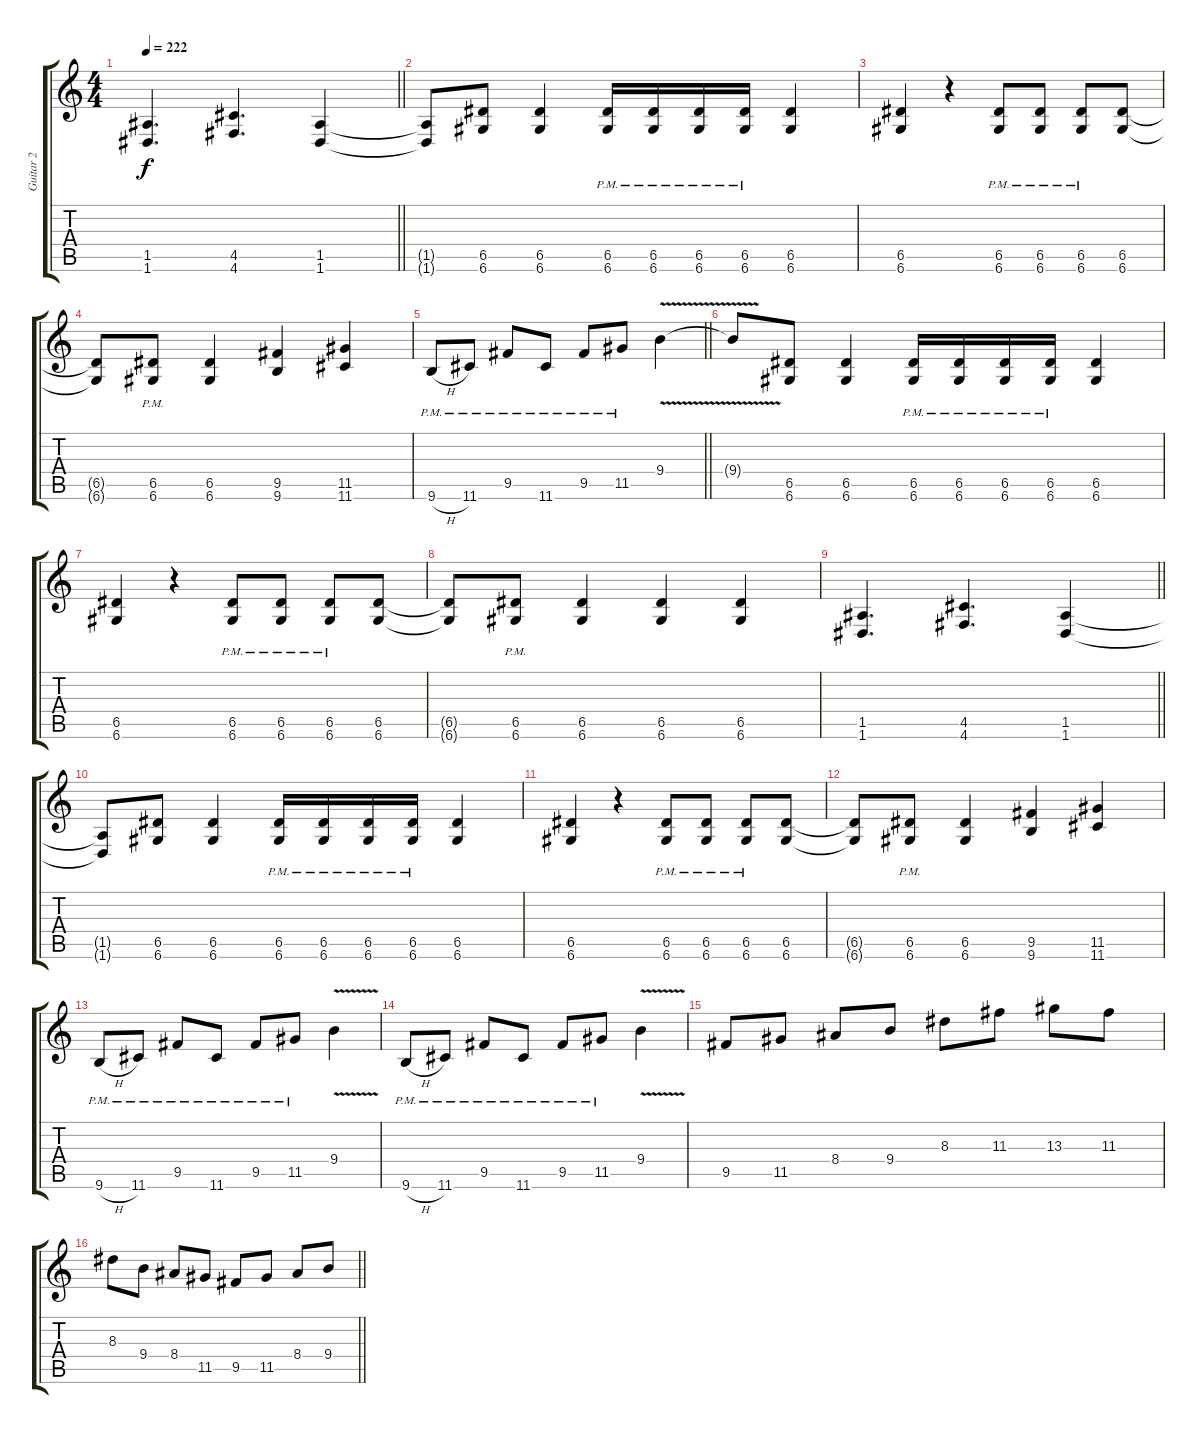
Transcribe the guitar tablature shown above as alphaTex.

\track ("Guitar 2" "Guitar 2") {instrument distortionguitar}
\staff {score tabs}
\tuning (E4 B3 G3 D3 A2 D2) {hide}
\ts (4 4)
\tempo 222
\clef g2
\barLineRight lightlight
\ks c
(1.5 1.6).4{d dy f} (4.5 4.6).4{d} (1.5 1.6).4 |
(1.5{t} 1.6{t}).8 (6.5 6.6).8 (6.5 6.6).4 (6.5{pm} 6.6{pm}).16 (6.5{pm} 6.6{pm}).16 (6.5{pm} 6.6{pm}).16 (6.5{pm} 6.6{pm}).16 (6.5 6.6).4 |
(6.5 6.6).4 r.4 (6.5{pm} 6.6{pm}).8 (6.5{pm} 6.6{pm}).8 (6.5{pm} 6.6{pm}).8 (6.5 6.6).8 |
(6.5{t} 6.6{t}).8 (6.5{pm} 6.6{pm}).8 (6.5 6.6).4 (9.5 9.6).4 (11.5 11.6).4 |
\barLineRight lightlight
9.6{h pm}.8 11.6{pm}.8 9.5{pm}.8 11.6{pm}.8 9.5{pm}.8 11.5{pm}.8 9.4{v}.4 |
9.4{t}.8 (6.5 6.6).8 (6.5 6.6).4 (6.5{pm} 6.6{pm}).16 (6.5{pm} 6.6{pm}).16 (6.5{pm} 6.6{pm}).16 (6.5{pm} 6.6{pm}).16 (6.5 6.6).4 |
(6.5 6.6).4 r.4 (6.5{pm} 6.6{pm}).8 (6.5{pm} 6.6{pm}).8 (6.5{pm} 6.6{pm}).8 (6.5 6.6).8 |
(6.5{t} 6.6{t}).8 (6.5{pm} 6.6{pm}).8 (6.5 6.6).4 (6.5 6.6).4 (6.5 6.6).4 |
\barLineRight lightlight
(1.5 1.6).4{d} (4.5 4.6).4{d} (1.5 1.6).4 |
(1.5{t} 1.6{t}).8 (6.5 6.6).8 (6.5 6.6).4 (6.5{pm} 6.6{pm}).16 (6.5{pm} 6.6{pm}).16 (6.5{pm} 6.6{pm}).16 (6.5{pm} 6.6{pm}).16 (6.5 6.6).4 |
(6.5 6.6).4 r.4 (6.5{pm} 6.6{pm}).8 (6.5{pm} 6.6{pm}).8 (6.5{pm} 6.6{pm}).8 (6.5 6.6).8 |
(6.5{t} 6.6{t}).8 (6.5{pm} 6.6{pm}).8 (6.5 6.6).4 (9.5 9.6).4 (11.5 11.6).4 |
9.6{h pm}.8 11.6{pm}.8 9.5{pm}.8 11.6{pm}.8 9.5{pm}.8 11.5{pm}.8 9.4{v}.4 |
9.6{h pm}.8 11.6{pm}.8 9.5{pm}.8 11.6{pm}.8 9.5{pm}.8 11.5{pm}.8 9.4{v}.4 |
9.5.8 11.5.8 8.4.8 9.4.8 8.3.8 11.3.8 13.3.8 11.3.8 |
\barLineRight lightlight
8.3.8 9.4.8 8.4.8 11.5.8 9.5.8 11.5.8 8.4.8 9.4.8
